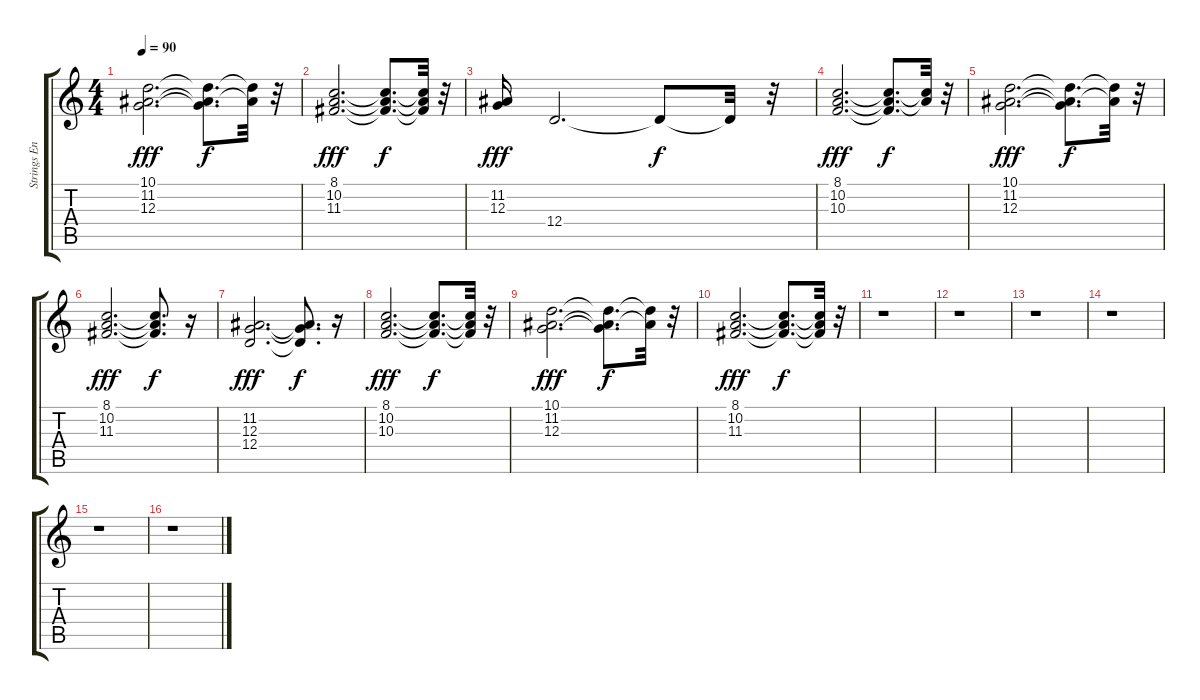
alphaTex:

\track ("Strings Ensemble" "Strings En") {instrument stringensemble2}
\staff {score tabs}
\tuning (E4 B3 G3 D3 A2 E2) {hide}
\ts (4 4)
\tempo 90
\clef g2
\ks c
(10.1 11.2 12.3).2{d dy fff} (10.1{t} 11.2{t} 12.3{t}).8{d dy f} (10.1{t} 11.2{t}).32 r.32 |
(8.1 10.2 11.3).2{d dy fff} (8.1{t} 10.2{t} 11.3{t}).8{d dy f} (8.1{t} 10.2{t} 11.3{t}).32 r.32 |
(11.2 12.3).16{dy fff} 12.4.2{d} 12.4{t}.8{dy f} 12.4{t}.32 r.32 |
(8.1 10.2 10.3).2{d dy fff} (8.1{t} 10.2{t} 10.3{t}).8{d dy f} (8.1{t} 10.2{t}).32 r.32 |
(10.1 11.2 12.3).2{d dy fff} (10.1{t} 11.2{t} 12.3{t}).8{d dy f} (10.1{t} 11.2{t}).32 r.32 |
(8.1 10.2 11.3).2{d dy fff} (8.1{t} 10.2{t} 11.3{t}).8{d dy f} r.16 |
(11.2 12.3 12.4).2{d dy fff} (11.2{t} 12.3{t} 12.4{t}).8{d dy f} r.16 |
(8.1 10.2 10.3).2{d dy fff} (8.1{t} 10.2{t} 10.3{t}).8{d dy f} (8.1{t} 10.2{t} 10.3{t}).32 r.32 |
(10.1 11.2 12.3).2{d dy fff} (10.1{t} 11.2{t} 12.3{t}).8{d dy f} (10.1{t} 11.2{t}).32 r.32 |
(8.1 10.2 11.3).2{d dy fff} (8.1{t} 10.2{t} 11.3{t}).8{d dy f} (8.1{t} 10.2{t} 11.3{t}).32 r.32 |
r.1 |
r.1 |
r.1 |
r.1 |
r.1 |
r.1
